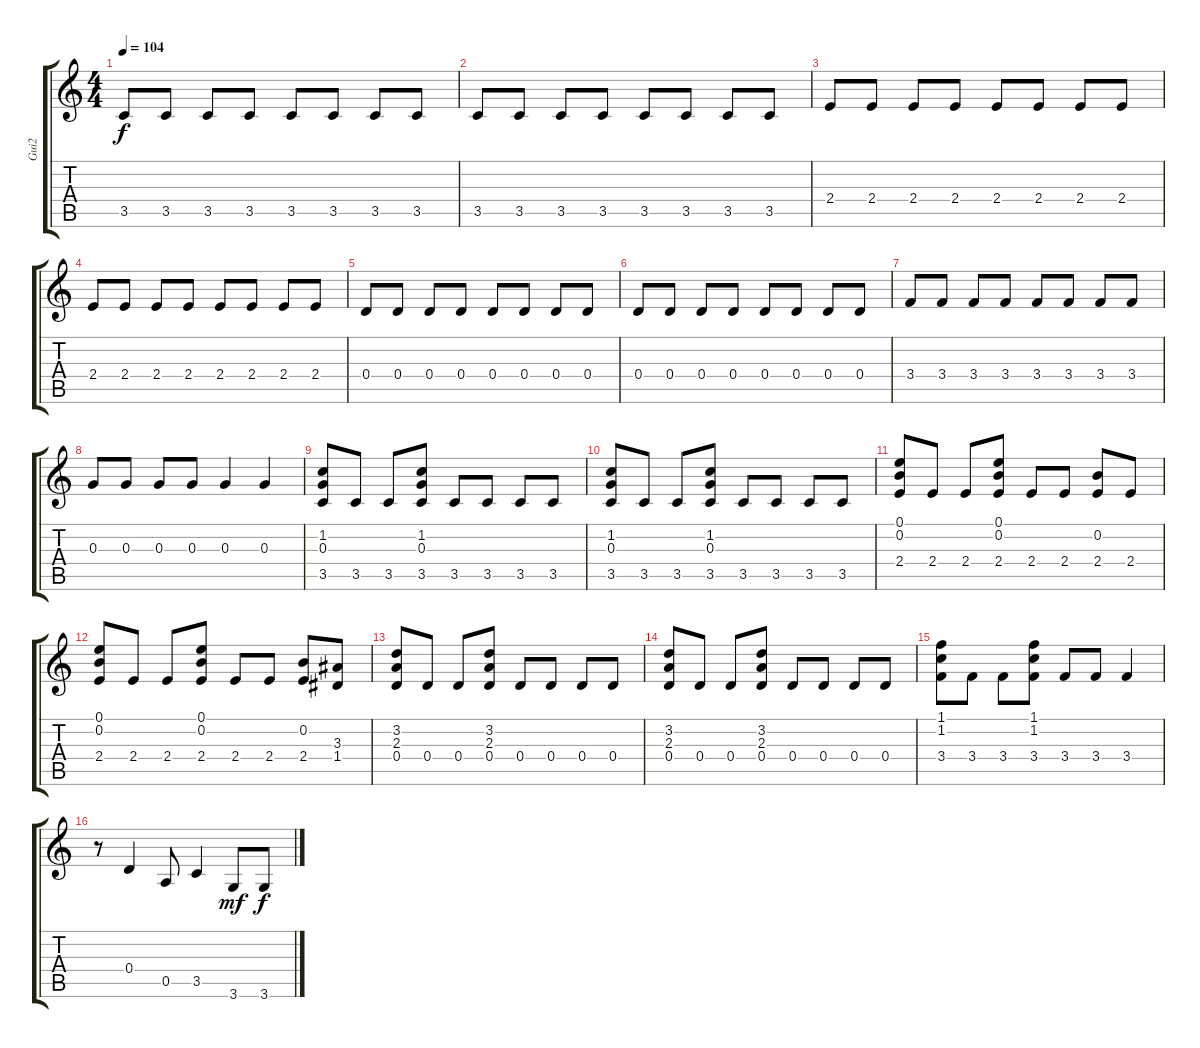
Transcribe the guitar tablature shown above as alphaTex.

\track ("Gui2" "Gui2") {instrument distortionguitar}
\staff {score tabs}
\tuning (E4 B3 G3 D3 A2 E2) {hide}
\ts (4 4)
\tempo 104
\clef g2
\ks c
3.5.8{dy f instrument distortionguitar} 3.5.8 3.5.8 3.5.8 3.5.8 3.5.8 3.5.8 3.5.8 |
3.5.8 3.5.8 3.5.8 3.5.8 3.5.8 3.5.8 3.5.8 3.5.8 |
2.4.8 2.4.8 2.4.8 2.4.8 2.4.8 2.4.8 2.4.8 2.4.8 |
2.4.8 2.4.8 2.4.8 2.4.8 2.4.8 2.4.8 2.4.8 2.4.8 |
0.4.8 0.4.8 0.4.8 0.4.8 0.4.8 0.4.8 0.4.8 0.4.8 |
0.4.8 0.4.8 0.4.8 0.4.8 0.4.8 0.4.8 0.4.8 0.4.8 |
3.4.8 3.4.8 3.4.8 3.4.8 3.4.8 3.4.8 3.4.8 3.4.8 |
0.3.8 0.3.8 0.3.8 0.3.8 0.3.4 0.3.4 |
(1.2 0.3 3.5).8 3.5.8 3.5.8 (1.2 0.3 3.5).8 3.5.8 3.5.8 3.5.8 3.5.8 |
(1.2 0.3 3.5).8 3.5.8 3.5.8 (1.2 0.3 3.5).8 3.5.8 3.5.8 3.5.8 3.5.8 |
(0.1 0.2 2.4).8 2.4.8 2.4.8 (0.1 0.2 2.4).8 2.4.8 2.4.8 (0.2 2.4).8 2.4.8 |
(0.1 0.2 2.4).8 2.4.8 2.4.8 (0.1 0.2 2.4).8 2.4.8 2.4.8 (0.2 2.4).8 (3.3 1.4).8 |
(3.2 2.3 0.4).8 0.4.8 0.4.8 (3.2 2.3 0.4).8 0.4.8 0.4.8 0.4.8 0.4.8 |
(3.2 2.3 0.4).8 0.4.8 0.4.8 (3.2 2.3 0.4).8 0.4.8 0.4.8 0.4.8 0.4.8 |
(1.1 1.2 3.4).8 3.4.8 3.4.8 (1.1 1.2 3.4).8 3.4.8 3.4.8 3.4.4 |
r.8 0.4.4 0.5.8 3.5.4 3.6.8{dy mf} 3.6.8{dy f}
